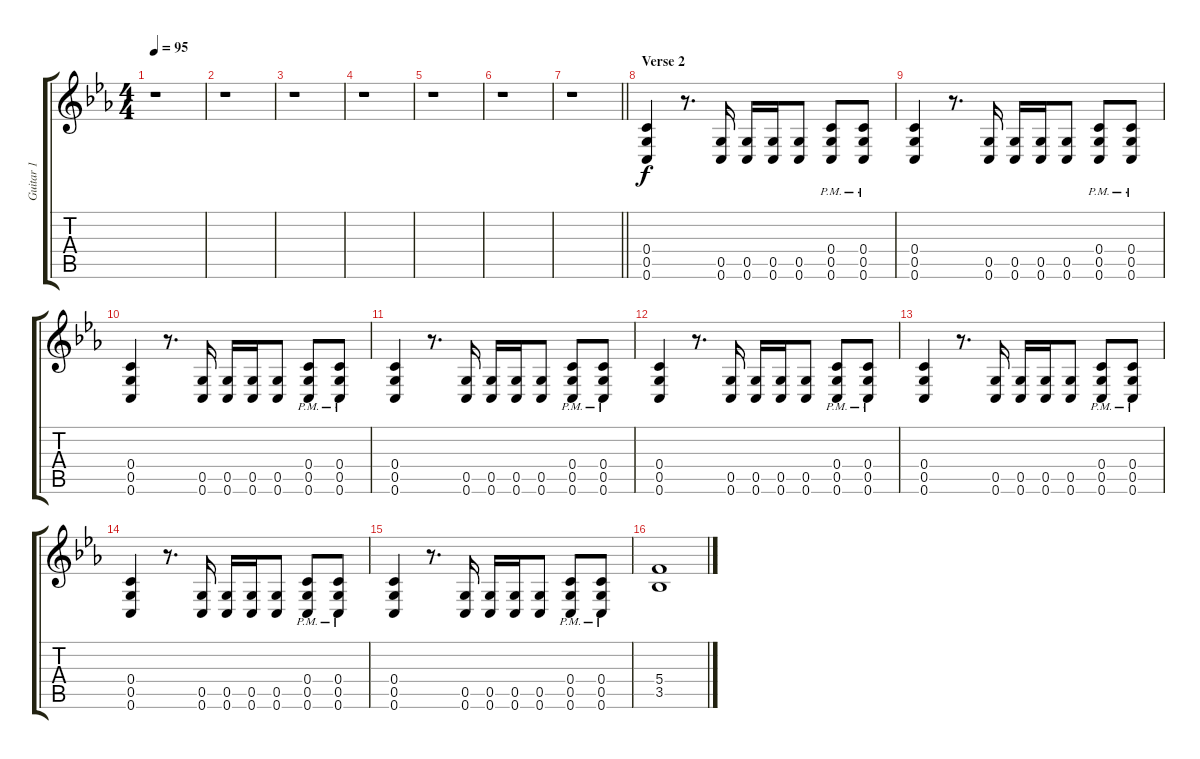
\track ("Guitar 1" "Guitar 1") {instrument distortionguitar}
\staff {score tabs}
\tuning (D4 A3 F3 C3 G2 C2) {hide}
\ts (4 4)
\tempo 95
\clef g2
\ks cminor
r.1{dy f} |
r.1 |
r.1 |
r.1 |
r.1 |
r.1 |
\barLineRight lightlight
r.1 |
\section ("" "Verse 2")
(0.4 0.5 0.6).4 r.8{d} (0.5 0.6).16 (0.5 0.6).16 (0.5 0.6).16 (0.5 0.6).8 (0.4{pm} 0.5{pm} 0.6{pm}).8 (0.4{pm} 0.5{pm} 0.6{pm}).8 |
(0.4 0.5 0.6).4 r.8{d} (0.5 0.6).16 (0.5 0.6).16 (0.5 0.6).16 (0.5 0.6).8 (0.4{pm} 0.5{pm} 0.6{pm}).8 (0.4{pm} 0.5{pm} 0.6{pm}).8 |
(0.4 0.5 0.6).4 r.8{d} (0.5 0.6).16 (0.5 0.6).16 (0.5 0.6).16 (0.5 0.6).8 (0.4{pm} 0.5{pm} 0.6{pm}).8 (0.4{pm} 0.5{pm} 0.6{pm}).8 |
(0.4 0.5 0.6).4 r.8{d} (0.5 0.6).16 (0.5 0.6).16 (0.5 0.6).16 (0.5 0.6).8 (0.4{pm} 0.5{pm} 0.6{pm}).8 (0.4{pm} 0.5{pm} 0.6{pm}).8 |
(0.4 0.5 0.6).4 r.8{d} (0.5 0.6).16 (0.5 0.6).16 (0.5 0.6).16 (0.5 0.6).8 (0.4{pm} 0.5{pm} 0.6{pm}).8 (0.4{pm} 0.5{pm} 0.6{pm}).8 |
(0.4 0.5 0.6).4 r.8{d} (0.5 0.6).16 (0.5 0.6).16 (0.5 0.6).16 (0.5 0.6).8 (0.4{pm} 0.5{pm} 0.6{pm}).8 (0.4{pm} 0.5{pm} 0.6{pm}).8 |
(0.4 0.5 0.6).4 r.8{d} (0.5 0.6).16 (0.5 0.6).16 (0.5 0.6).16 (0.5 0.6).8 (0.4{pm} 0.5{pm} 0.6{pm}).8 (0.4{pm} 0.5{pm} 0.6{pm}).8 |
(0.4 0.5 0.6).4 r.8{d} (0.5 0.6).16 (0.5 0.6).16 (0.5 0.6).16 (0.5 0.6).8 (0.4{pm} 0.5{pm} 0.6{pm}).8 (0.4{pm} 0.5{pm} 0.6{pm}).8 |
(5.4 3.5).1
